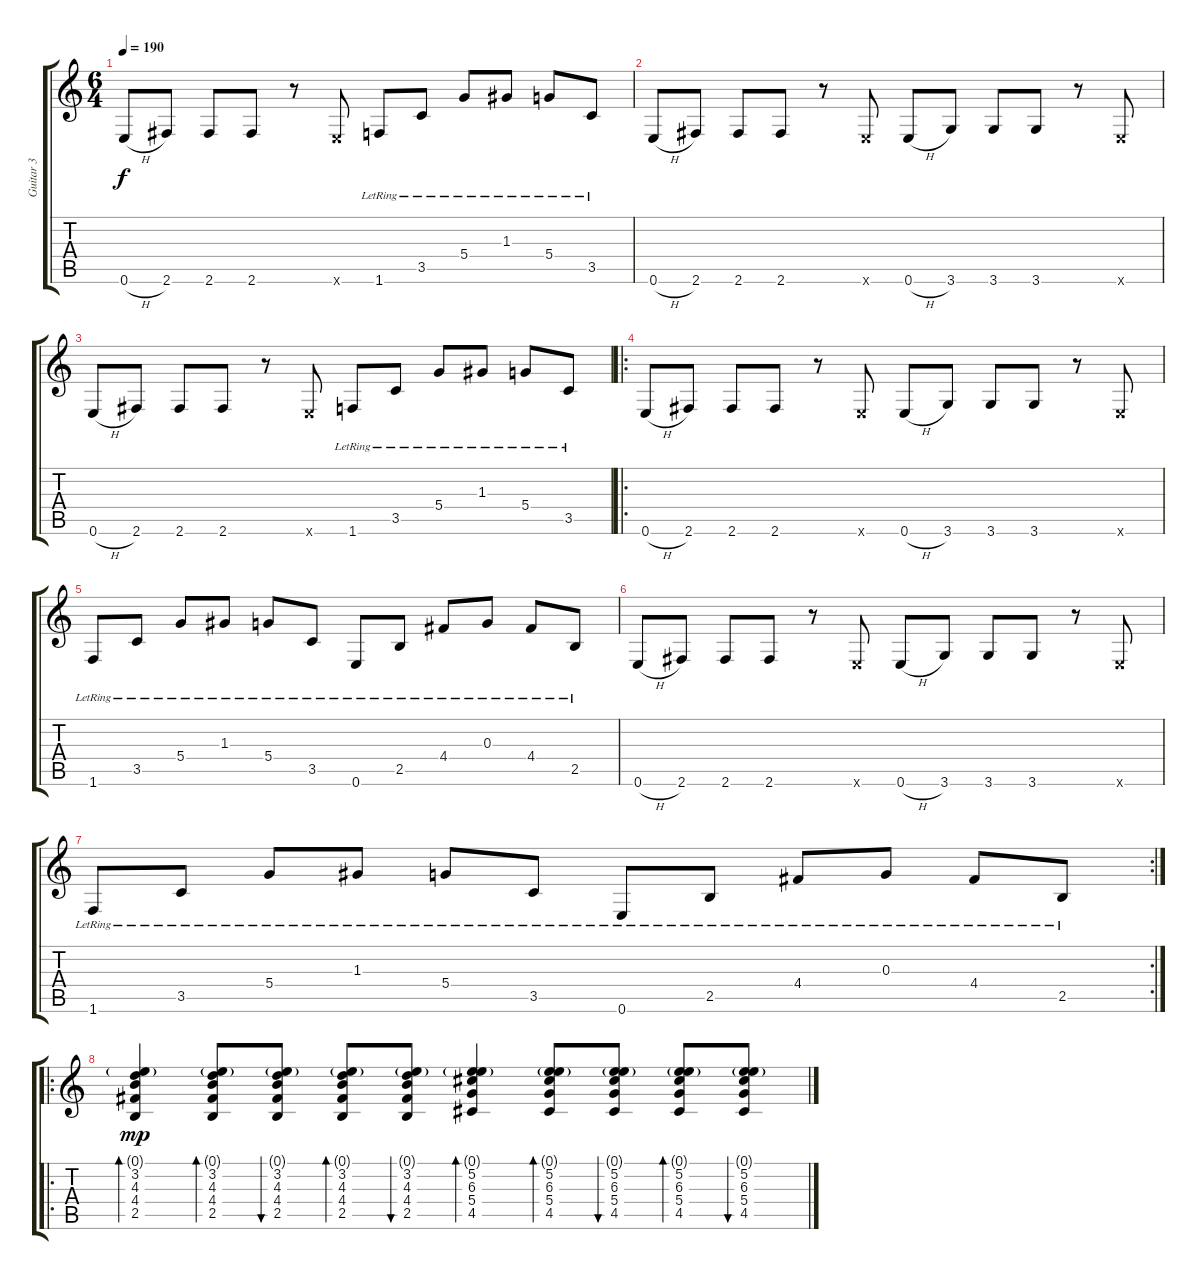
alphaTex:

\track ("Guitar 3" "Guitar 3") {instrument acousticguitarsteel}
\staff {score tabs}
\tuning (E4 B3 G3 D3 A2 E2) {hide}
\ts (6 4)
\tempo 190
\clef g2
\ks c
0.6{h}.8{dy f} 2.6.8 2.6.8 2.6.8 r.8 0.6{x}.8 1.6{lr}.8 3.5{lr}.8 5.4{lr}.8 1.3{lr}.8 5.4{lr}.8 3.5{lr}.8 |
0.6{h}.8 2.6.8 2.6.8 2.6.8 r.8 0.6{x}.8 0.6{h}.8 3.6.8 3.6.8 3.6.8 r.8 0.6{x}.8 |
0.6{h}.8 2.6.8 2.6.8 2.6.8 r.8 0.6{x}.8 1.6{lr}.8 3.5{lr}.8 5.4{lr}.8 1.3{lr}.8 5.4{lr}.8 3.5{lr}.8 |
\ro
0.6{h}.8 2.6.8 2.6.8 2.6.8 r.8 0.6{x}.8 0.6{h}.8 3.6.8 3.6.8 3.6.8 r.8 0.6{x}.8 |
1.6{lr}.8 3.5{lr}.8 5.4{lr}.8 1.3{lr}.8 5.4{lr}.8 3.5{lr}.8 0.6{lr}.8 2.5{lr}.8 4.4{lr}.8 0.3{lr}.8 4.4{lr}.8 2.5{lr}.8 |
0.6{h}.8 2.6.8 2.6.8 2.6.8 r.8 0.6{x}.8 0.6{h}.8 3.6.8 3.6.8 3.6.8 r.8 0.6{x}.8 |
\rc 2
1.6{lr}.8 3.5{lr}.8 5.4{lr}.8 1.3{lr}.8 5.4{lr}.8 3.5{lr}.8 0.6{lr}.8 2.5{lr}.8 4.4{lr}.8 0.3{lr}.8 4.4{lr}.8 2.5{lr}.8 |
\ro
(0.1{g} 3.2 4.3 4.4 2.5).4{bd 240 dy mp} (0.1{g} 3.2 4.3 4.4 2.5).8{bd 120} (0.1{g} 3.2 4.3 4.4 2.5).8{bu 120} (0.1{g} 3.2 4.3 4.4 2.5).8{bd 120} (0.1{g} 3.2 4.3 4.4 2.5).8{bu 120} (0.1{g} 5.2 6.3 5.4 4.5).4{bd 120} (0.1{g} 5.2 6.3 5.4 4.5).8{bd 120} (0.1{g} 5.2 6.3 5.4 4.5).8{bu 120} (0.1{g} 5.2 6.3 5.4 4.5).8{bd 120} (0.1{g} 5.2 6.3 5.4 4.5).8{bu 120}
